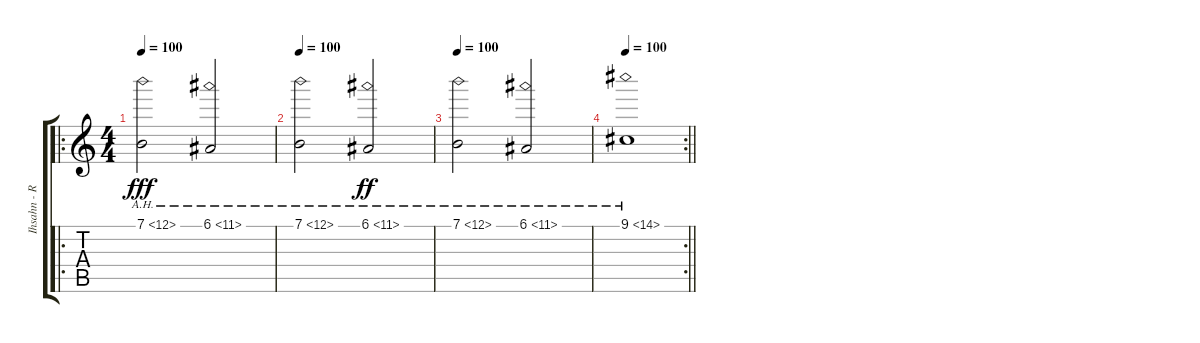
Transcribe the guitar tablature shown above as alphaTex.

\track ("Ihsahn - Right Hand" "Ihsahn - R") {instrument choiraahs}
\staff {score tabs}
\tuning (E4 B3 G3 D3 A2 E2) {hide}
\ro
\ts (4 4)
\tempo 100
\clef g2
\ks c
7.1{ah 5}.2{dy fff} 6.1{ah 5}.2 |
\tempo 100
7.1{ah 5}.2 6.1{ah 5}.2{dy ff} |
\tempo 100
7.1{ah 5}.2 6.1{ah 5}.2 |
\rc 2
\tempo 100
\barLineRight lightlight
9.1{ah 5}.1
